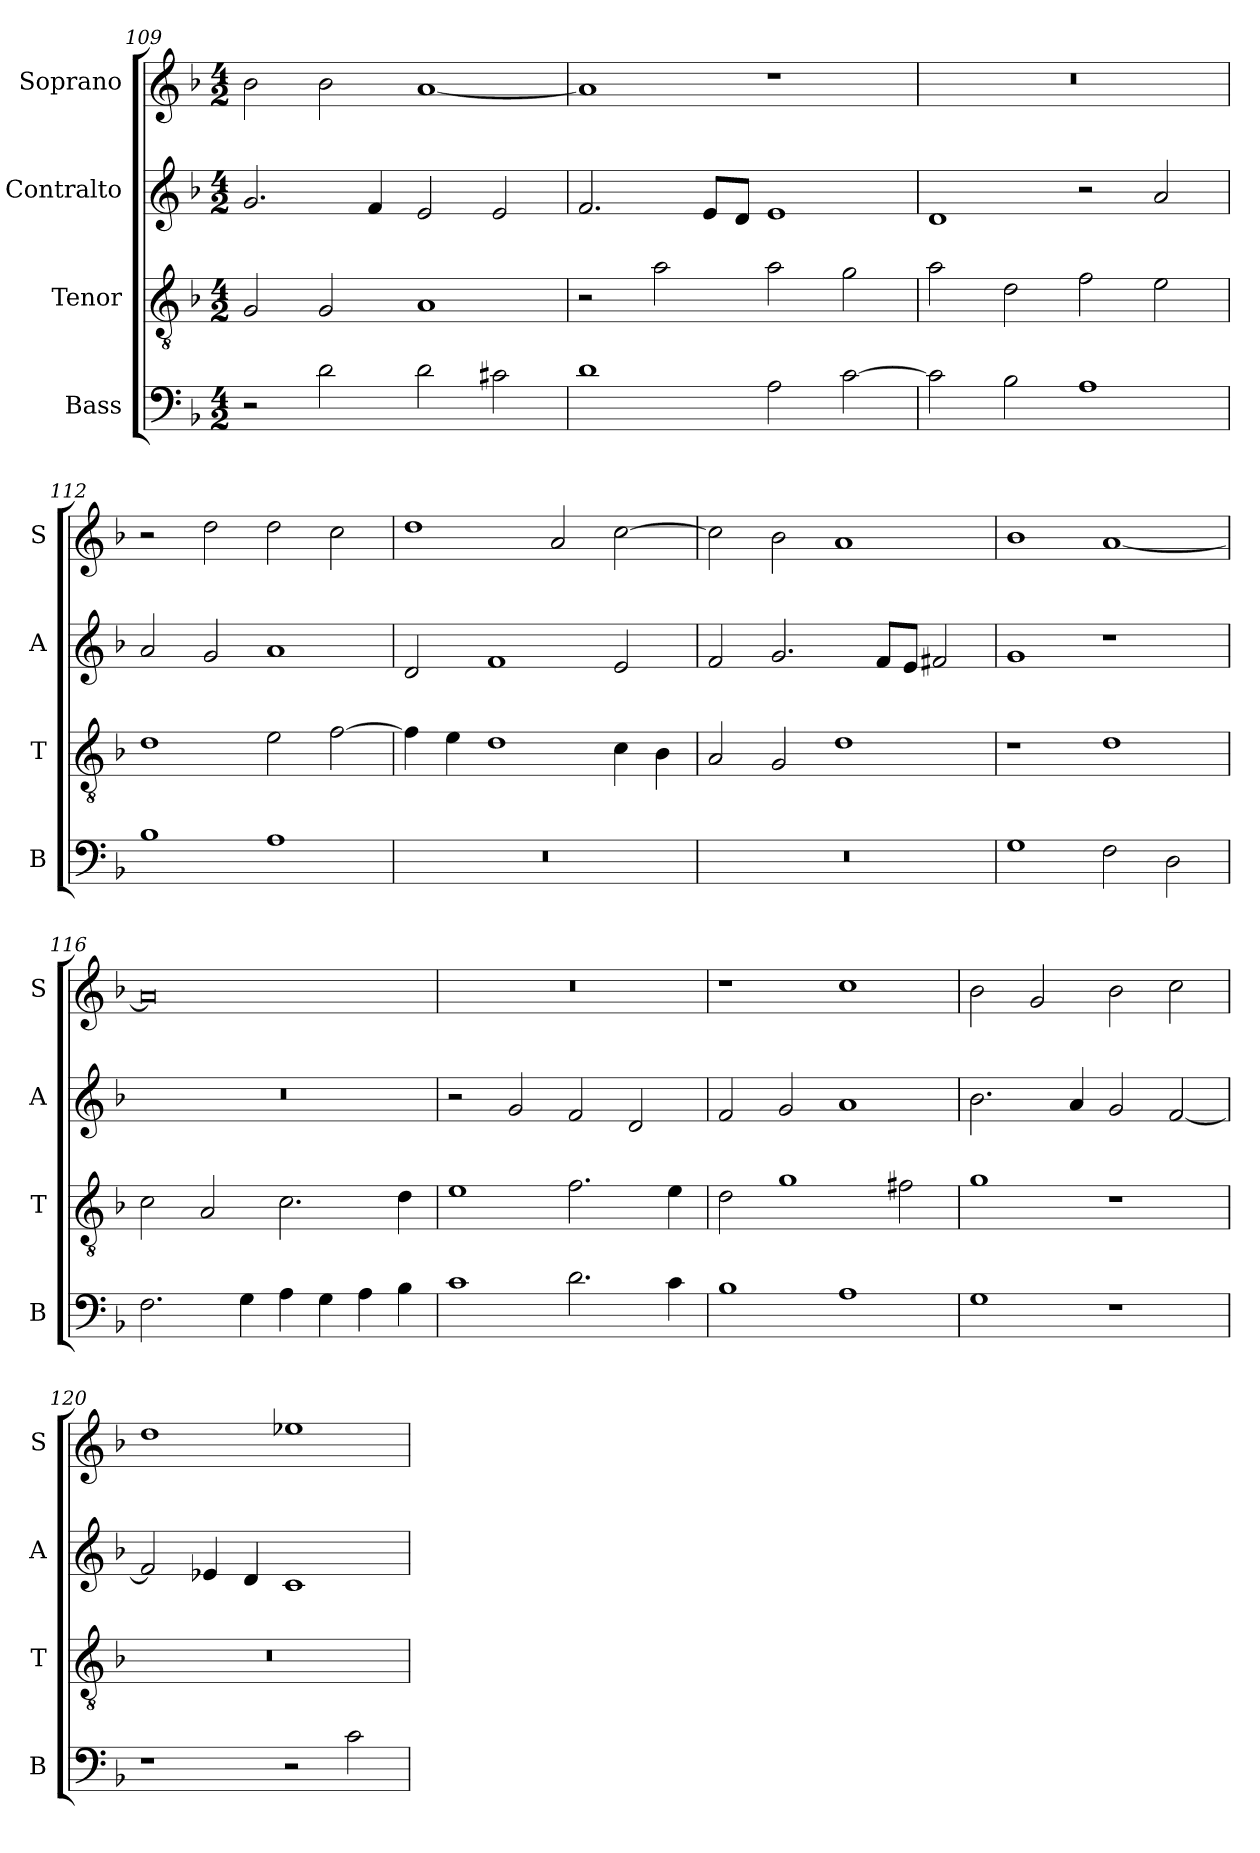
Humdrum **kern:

**kern	**kern	**kern	**kern
*part4	*part3	*part2	*part1
*staff4	*staff3	*staff2	*staff1
*I"Bass	*I"Tenor	*I"Contralto	*I"Soprano
*I'B	*I'T	*I'A	*I'S
*clefF4	*clefGv2	*clefG2	*clefG2
*k[b-]	*k[b-]	*k[b-]	*k[b-]
*D:aeo	*D:aeo	*D:aeo	*D:aeo
*M4/2	*M4/2	*M4/2	*M4/2
=109	=109	=109	=109
2r	2G	2.g	2b-
2d	2G	.	2b-
.	.	4f	.
2d	1A	2e	[1a
2c#X	.	2e	.
=110	=110	=110	=110
1d	2r	2.f	1a]
.	2a	.	.
.	.	8e/L	.
.	.	8d/J	.
2A	2a	1e	1r
[2c	2g	.	.
=111	=111	=111	=111
2c]	2a	1d	0r
2B-	2d	.	.
1A	2f	2r	.
.	2e	2a	.
=112	=112	=112	=112
1B-	1d	2a	2r
.	.	2g	2dd
1A	2e	1a	2dd
.	[2f	.	2cc
=113	=113	=113	=113
0r	4f]	2d	1dd
.	4e	.	.
.	1d	1f	.
.	.	.	2a
.	4c	2e	[2cc
.	4B-	.	.
=114	=114	=114	=114
0r	2A	2f	2cc]
.	2G	2.g	2b-
.	1d	.	1a
.	.	8f/L	.
.	.	8e/J	.
.	.	2f#X	.
=115	=115	=115	=115
1G	1r	1g	1b-
2F	1d	1r	[1a
2D	.	.	.
=116	=116	=116	=116
2.F	2c	0r	0a]
.	2A	.	.
4G	.	.	.
4A	2.c	.	.
4G	.	.	.
4A	.	.	.
4B-	4d	.	.
=117	=117	=117	=117
1c	1e	2r	0r
.	.	2g	.
2.d	2.f	2f	.
.	.	2d	.
4c	4e	.	.
=118	=118	=118	=118
1B-	2d	2f	1r
.	1g	2g	.
1A	.	1a	1cc
.	2f#X	.	.
=119	=119	=119	=119
1G	1g	2.b-	2b-
.	.	.	2g
.	.	4a	.
1r	1r	2g	2b-
.	.	[2f	2cc
=120	=120	=120	=120
1r	0r	2f]	1dd
.	.	4e-X	.
.	.	4d	.
2r	.	1c	1ee-X
2c	.	.	.
=	=	=	=
*-	*-	*-	*-
